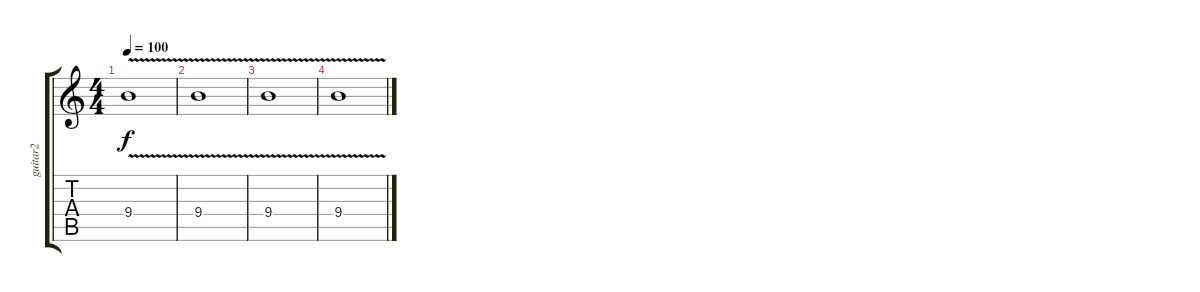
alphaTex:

\track ("guitar2" "guitar2") {instrument distortionguitar}
\staff {score tabs}
\tuning (E4 B3 G3 D3 A2 E2) {hide}
\ts (4 4)
\tempo 100
\clef g2
\ks c
9.4{v}.1{dy f} |
9.4{v}.1 |
9.4{v}.1 |
9.4{v}.1
